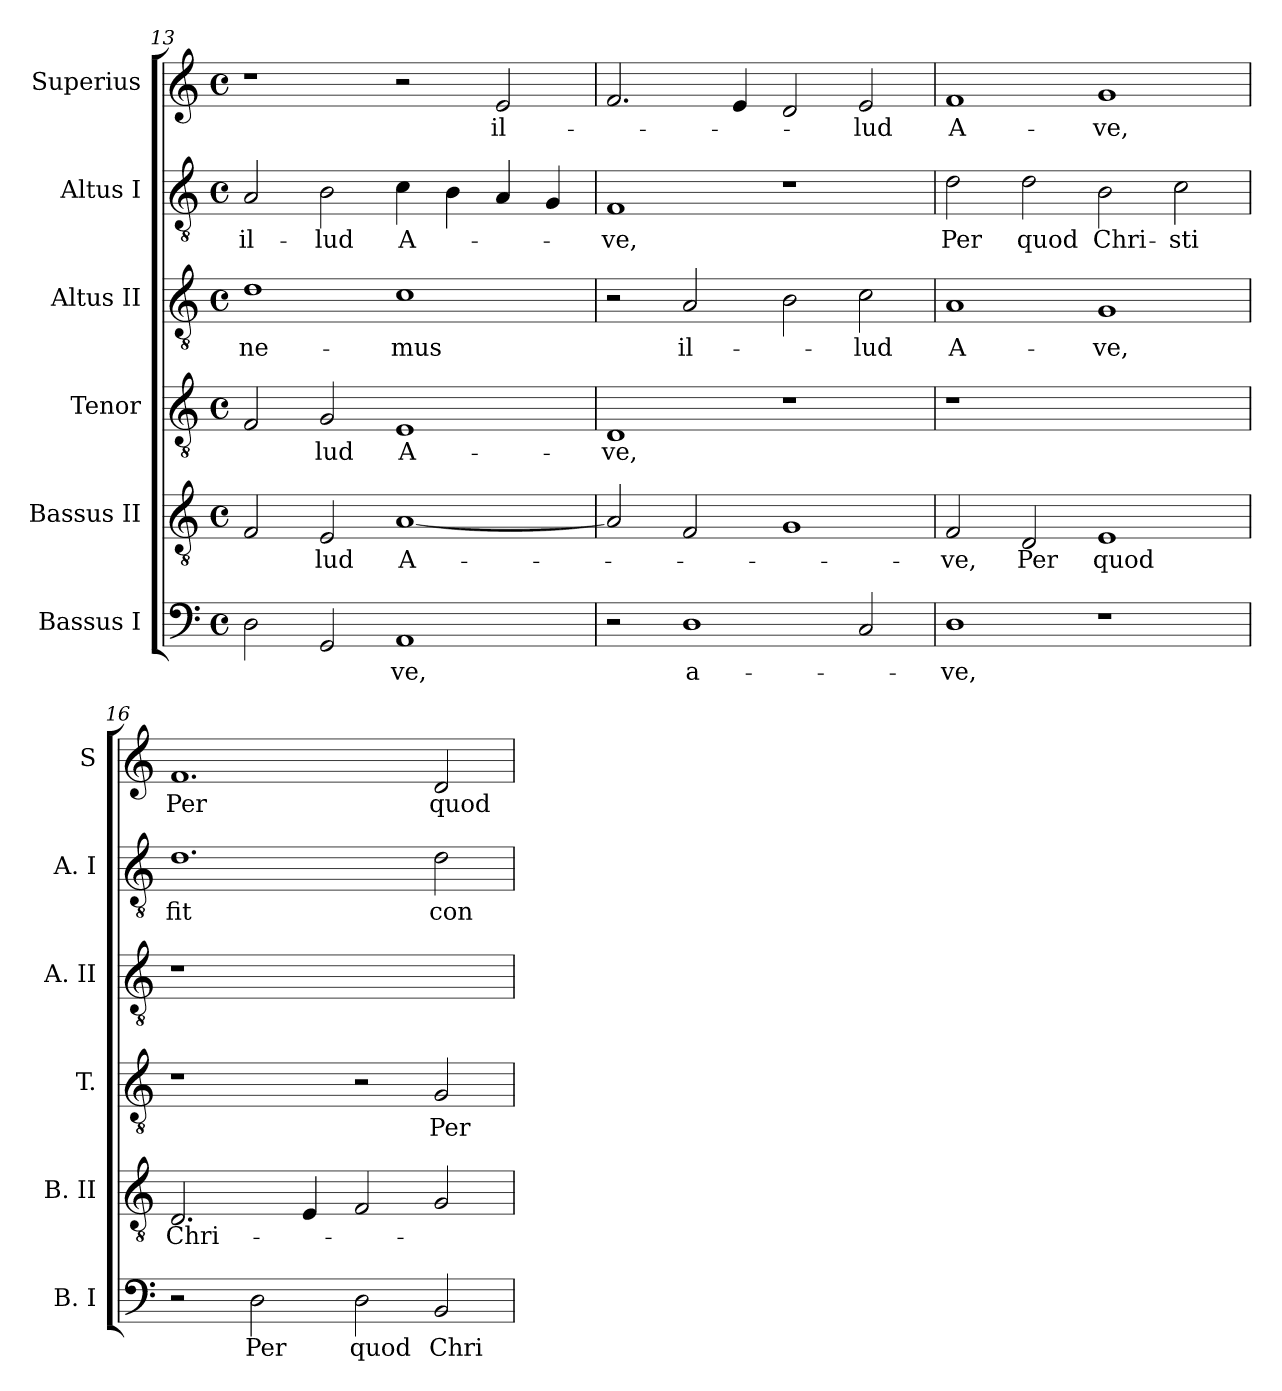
**kern	**text	**kern	**text	**kern	**text	**kern	**text	**kern	**text	**kern	**text
*part6	*part6	*part5	*part5	*part4	*part4	*part3	*part3	*part2	*part2	*part1	*part1
*staff6	*staff6	*staff5	*staff5	*staff4	*staff4	*staff3	*staff3	*staff2	*staff2	*staff1	*staff1
*I"Bassus I	*	*I"Bassus II	*	*I"Tenor	*	*I"Altus II	*	*I"Altus I	*	*I"Superius	*
*I'B. I	*	*I'B. II	*	*I'T.	*	*I'A. II	*	*I'A. I	*	*I'S	*
*clefF4	*	*clefGv2	*	*clefGv2	*	*clefGv2	*	*clefGv2	*	*clefG2	*
*	*	*ITrd7c12	*	*ITrd7c12	*	*ITrd7c12	*	*ITrd7c12	*	*	*
*k[]	*	*k[]	*	*k[]	*	*k[]	*	*k[]	*	*k[]	*
*C:	*	*C:	*	*C:	*	*C:	*	*C:	*	*C:	*
*M4/4	*	*M4/4	*	*M4/4	*	*M4/4	*	*M4/4	*	*M4/4	*
*met(c)	*	*met(c)	*	*met(c)	*	*met(c)	*	*met(c)	*	*met(c)	*
=13	=13	=13	=13	=13	=13	=13	=13	=13	=13	=13	=13
!	!	!	!	!	!	!	!LO:LY:b:color=#000000	!	!	!	!
!	!	!	!	!	!	!	!	!	!LO:LY:b:color=#000000	!	!
2Di\	.	2FFi/	.	2FFi/	.	1Di	-ne-	2AAi/	il-	1r	.
!	!	!	!LO:LY:b:color=#000000	!	!	!	!	!	!	!	!
!	!	!	!	!	!LO:LY:b:color=#000000	!	!	!	!	!	!
!	!	!	!	!	!	!	!	!	!LO:LY:b:color=#000000	!	!
2GGi/	.	2EEi/	-lud	2GGi/	-lud	.	.	2BBi\	-lud	.	.
!	!LO:LY:b:color=#000000	!	!	!	!	!	!	!	!	!	!
!	!	!	!LO:LY:b:color=#000000	!	!	!	!	!	!	!	!
!	!	!	!	!	!LO:LY:b:color=#000000	!	!	!	!	!	!
!	!	!	!	!	!	!	!LO:LY:b:color=#000000	!	!	!	!
!	!	!	!	!	!	!	!	!	!LO:LY:b:color=#000000	!	!
1AAi	-ve,	[<1AAi	A-	1EEi	A-	1Ci	-mus	4Ci\	A-	2r	.
.	.	.	.	.	.	.	.	4BBi\	.	.	.
!	!	!	!	!	!	!	!	!	!	!	!LO:LY:b:color=#000000
.	.	.	.	.	.	.	.	4AAi/	.	2ei/	il-
.	.	.	.	.	.	.	.	4GGi/	.	.	.
=14	=14	=14	=14	=14	=14	=14	=14	=14	=14	=14	=14
!	!	!	!	!	!LO:LY:b:color=#000000	!	!	!	!	!	!
!	!	!	!	!	!	!	!	!	!LO:LY:b:color=#000000	!	!
2r	.	2AAi/]	.	1DDi	-ve,	2r	.	1FFi	-ve,	2.fi/	.
!	!LO:LY:b:color=#000000	!	!	!	!	!	!	!	!	!	!
!	!	!	!	!	!	!	!LO:LY:b:color=#000000	!	!	!	!
1Di	a-	2FFi/	.	.	.	2AAi/	il-	.	.	.	.
.	.	.	.	.	.	.	.	.	.	4ei/	.
.	.	1GGi	.	1r	.	2BBi\	.	1r	.	2di/	.
!	!	!	!	!	!	!	!LO:LY:b:color=#000000	!	!	!	!
!	!	!	!	!	!	!	!	!	!	!	!LO:LY:b:color=#000000
2Ci/	.	.	.	.	.	2Ci\	-lud	.	.	2ei/	-lud
=15	=15	=15	=15	=15	=15	=15	=15	=15	=15	=15	=15
!	!LO:LY:b:color=#000000	!	!	!	!	!	!	!	!	!	!
!	!	!	!LO:LY:b:color=#000000	!LO:N:vis=1	!	!	!	!	!	!	!
!	!	!	!	!	!	!	!LO:LY:b:color=#000000	!	!	!	!
!	!	!	!	!	!	!	!	!	!LO:LY:b:color=#000000	!	!
!	!	!	!	!	!	!	!	!	!	!	!LO:LY:b:color=#000000
1Di	-ve,	2FFi/	-ve,	1r	.	1AAi	A-	2Di\	Per	1fi	A-
!	!	!	!LO:LY:b:color=#000000	!	!	!	!	!	!	!	!
!	!	!	!	!	!	!	!	!	!LO:LY:b:color=#000000	!	!
.	.	2DDi/	Per	.	.	.	.	2Di\	quod	.	.
!	!	!	!LO:LY:b:color=#000000	!	!	!	!	!	!	!	!
!	!	!	!	!	!	!	!LO:LY:b:color=#000000	!	!	!	!
!	!	!	!	!	!	!	!	!	!LO:LY:b:color=#000000	!	!
!	!	!	!	!	!	!	!	!	!	!	!LO:LY:b:color=#000000
1r	.	1EEi	quod	1ryy	.	1GGi	-ve,	2BBi\	Chri-	1gi	-ve,
!	!	!	!	!	!	!	!	!	!LO:LY:b:color=#000000	!	!
.	.	.	.	.	.	.	.	2Ci\	-sti	.	.
=16	=16	=16	=16	=16	=16	=16	=16	=16	=16	=16	=16
!	!	!	!LO:LY:b:color=#000000	!	!	!LO:N:vis=1	!	!	!	!	!
!	!	!	!	!	!	!	!	!	!LO:LY:b:color=#000000	!	!
!	!	!	!	!	!	!	!	!	!	!	!LO:LY:b:color=#000000
2r	.	2.DDi/	Chri-	1r	.	1r	.	1.Di	fit	1.fi	Per
!	!LO:LY:b:color=#000000	!	!	!	!	!	!	!	!	!	!
2Di\	Per	.	.	.	.	.	.	.	.	.	.
.	.	4EEi/	.	.	.	.	.	.	.	.	.
!	!LO:LY:b:color=#000000	!	!	!	!	!	!	!	!	!	!
2Di\	quod	2FFi/	.	2r	.	1ryy	.	.	.	.	.
!	!LO:LY:b:color=#000000	!	!	!	!	!	!	!	!	!	!
!	!	!	!	!	!LO:LY:b:color=#000000	!	!	!	!	!	!
!	!	!	!	!	!	!	!	!	!LO:LY:b:color=#000000	!	!
!	!	!	!	!	!	!	!	!	!	!	!LO:LY:b:color=#000000
2BBi/	Chri-	2GGi/	.	2GGi/	Per	.	.	2Di\	con-	2di/	quod
=	=	=	=	=	=	=	=	=	=	=	=
*-	*-	*-	*-	*-	*-	*-	*-	*-	*-	*-	*-
